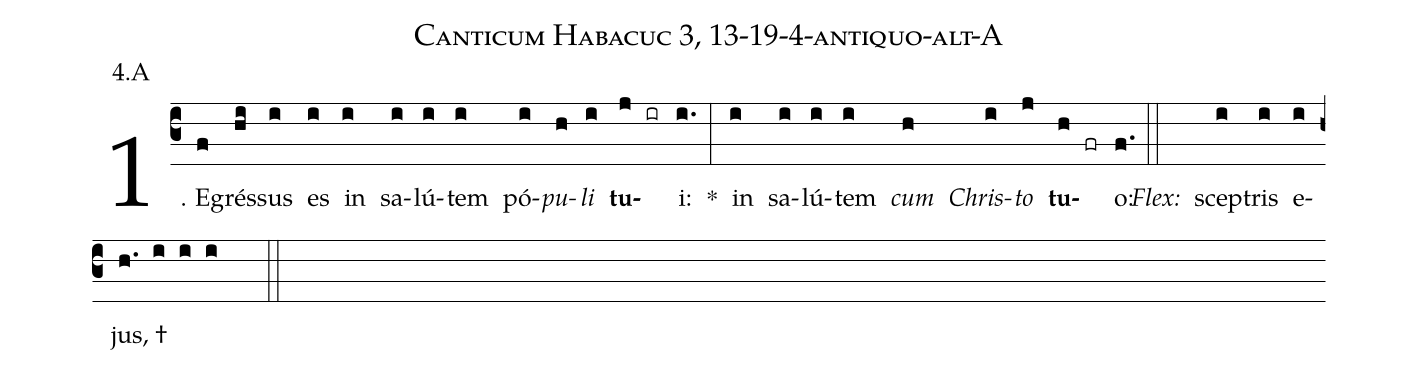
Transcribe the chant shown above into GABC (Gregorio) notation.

name: Canticum Habacuc 3, 13-19-4-antiquo-alt-A;
annotation: 4.A;
%%
(c3)1. E(f)grés(hi)sus(i) es(i) in(i) sa(i)lú(i)tem(i) pó(i)<i>pu</i>(h)<i>li</i>(i) <b>tu</b>(j ir)i:(i.) *(:) in(i) sa(i)lú(i)tem(i) <i>cum</i>(h) <i>Chris</i>(i)<i>to</i>(j) <b>tu</b>(h fr)o:(f.) (::)
<i>Flex:</i>()  scep(i)tris(i) e(i)jus, †(h. i i i  ::)
